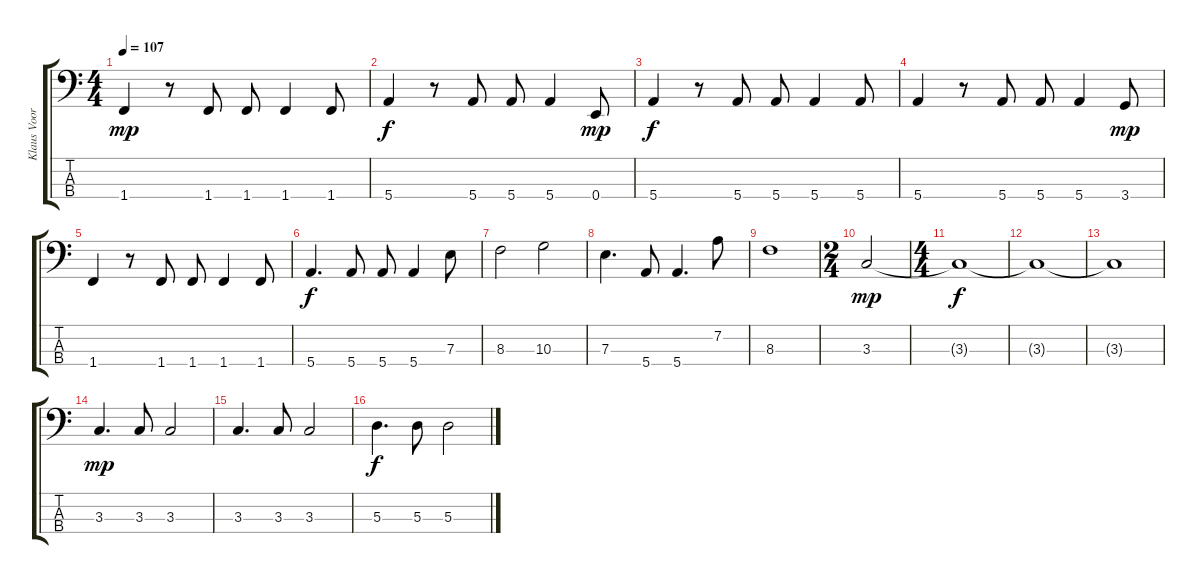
\track ("Klaus Voormann (Bass)" "Klaus Voor") {instrument electricbassfinger}
\staff {score tabs}
\tuning (G2 D2 A1 E1) {hide}
\ts (4 4)
\tempo 107
\clef f4
\ks c
1.4.4{dy mp} r.8 1.4.8 1.4.8 1.4.4 1.4.8 |
5.4.4{dy f} r.8 5.4.8 5.4.8 5.4.4 0.4.8{dy mp} |
5.4.4{dy f} r.8 5.4.8 5.4.8 5.4.4 5.4.8 |
5.4.4 r.8 5.4.8 5.4.8 5.4.4 3.4.8{dy mp} |
1.4.4 r.8 1.4.8 1.4.8 1.4.4 1.4.8 |
5.4.4{d dy f} 5.4.8 5.4.8 5.4.4 7.3.8 |
8.3.2 10.3.2 |
7.3.4{d} 5.4.8 5.4.4{d} 7.2.8 |
8.3.1 |
\ts (2 4)
3.3.2{dy mp} |
\ts (4 4)
3.3{t}.1{dy f} |
3.3{t}.1 |
3.3{t}.1 |
3.3.4{d dy mp} 3.3.8 3.3.2 |
3.3.4{d} 3.3.8 3.3.2 |
5.3.4{d dy f} 5.3.8 5.3.2
